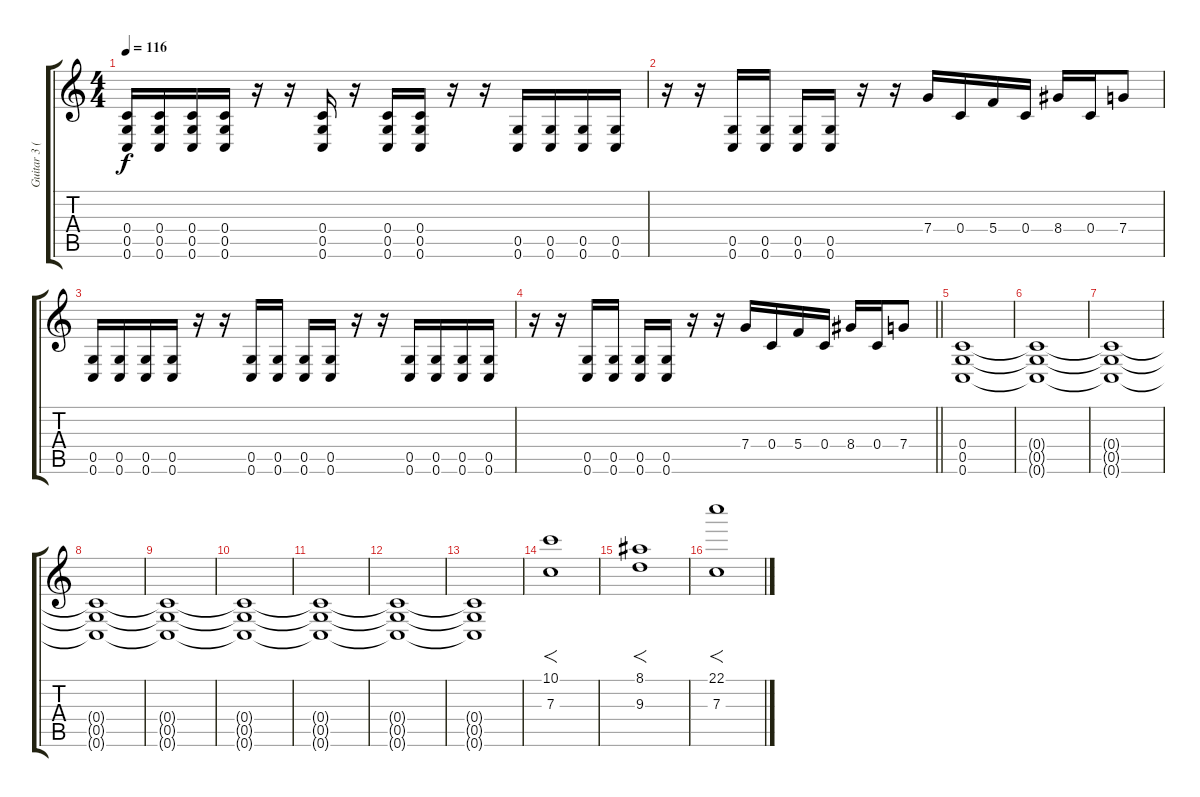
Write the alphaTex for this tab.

\track ("Guitar 3 (Clean- Tuck)" "Guitar 3 (") {instrument electricguitarclean}
\staff {score tabs}
\tuning (D4 A3 F3 C3 G2 C2) {hide}
\ts (4 4)
\tempo 116
\clef g2
\ks c
(0.4 0.5 0.6).16{dy f} (0.4 0.5 0.6).16 (0.4 0.5 0.6).16 (0.4 0.5 0.6).16 r.16 r.16 (0.4 0.5 0.6).16 r.16 (0.4 0.5 0.6).16 (0.4 0.5 0.6).16 r.16 r.16 (0.5 0.6).16 (0.5 0.6).16 (0.5 0.6).16 (0.5 0.6).16 |
r.16 r.16 (0.5 0.6).16 (0.5 0.6).16 (0.5 0.6).16 (0.5 0.6).16 r.16 r.16 7.4.16 0.4.16 5.4.16 0.4.16 8.4.16 0.4.16 7.4.8 |
(0.5 0.6).16 (0.5 0.6).16 (0.5 0.6).16 (0.5 0.6).16 r.16 r.16 (0.5 0.6).16 (0.5 0.6).16 (0.5 0.6).16 (0.5 0.6).16 r.16 r.16 (0.5 0.6).16 (0.5 0.6).16 (0.5 0.6).16 (0.5 0.6).16 |
\barLineRight lightlight
r.16 r.16 (0.5 0.6).16 (0.5 0.6).16 (0.5 0.6).16 (0.5 0.6).16 r.16 r.16 7.4.16 0.4.16 5.4.16 0.4.16 8.4.16 0.4.16 7.4.8 |
(0.4 0.5 0.6).1 |
(0.4{t} 0.5{t} 0.6{t}).1{volume 12} |
(0.4{t} 0.5{t} 0.6{t}).1 |
(0.4{t} 0.5{t} 0.6{t}).1 |
(0.4{t} 0.5{t} 0.6{t}).1{volume 8} |
(0.4{t} 0.5{t} 0.6{t}).1 |
(0.4{t} 0.5{t} 0.6{t}).1 |
(0.4{t} 0.5{t} 0.6{t}).1{volume 6} |
(0.4{t} 0.5{t} 0.6{t}).1 |
(10.1 7.3).1{f volume 4 balance 14} |
(8.1 9.3).1{f volume 6} |
(22.1 7.3).1{f volume 8}
